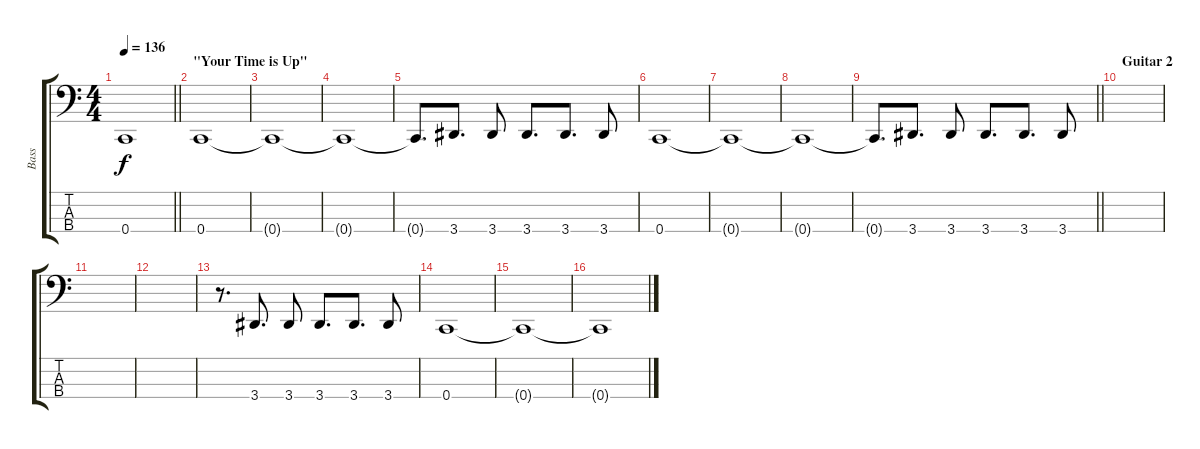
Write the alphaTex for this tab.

\track ("Bass" "Bass") {instrument electricbasspick}
\staff {score tabs}
\tuning (F2 C2 G1 C1) {hide}
\ts (4 4)
\section ("" "")
\tempo 136
\clef f4
\barLineRight lightlight
\ks c
0.4.1{dy f} |
\section ("" "\"Your Time is Up\"")
0.4.1 |
0.4{t}.1 |
0.4{t}.1 |
0.4{t}.8{d} 3.4.8{d} 3.4.8 3.4.8{d} 3.4.8{d} 3.4.8 |
0.4.1 |
0.4{t}.1 |
0.4{t}.1 |
\barLineRight lightlight
0.4{t}.8{d} 3.4.8{d} 3.4.8 3.4.8{d} 3.4.8{d} 3.4.8 |
\section ("" "Guitar 2")
|
|
|
r.8{d} 3.4.8{d} 3.4.8 3.4.8{d} 3.4.8{d} 3.4.8 |
0.4.1 |
0.4{t}.1 |
0.4{t}.1
